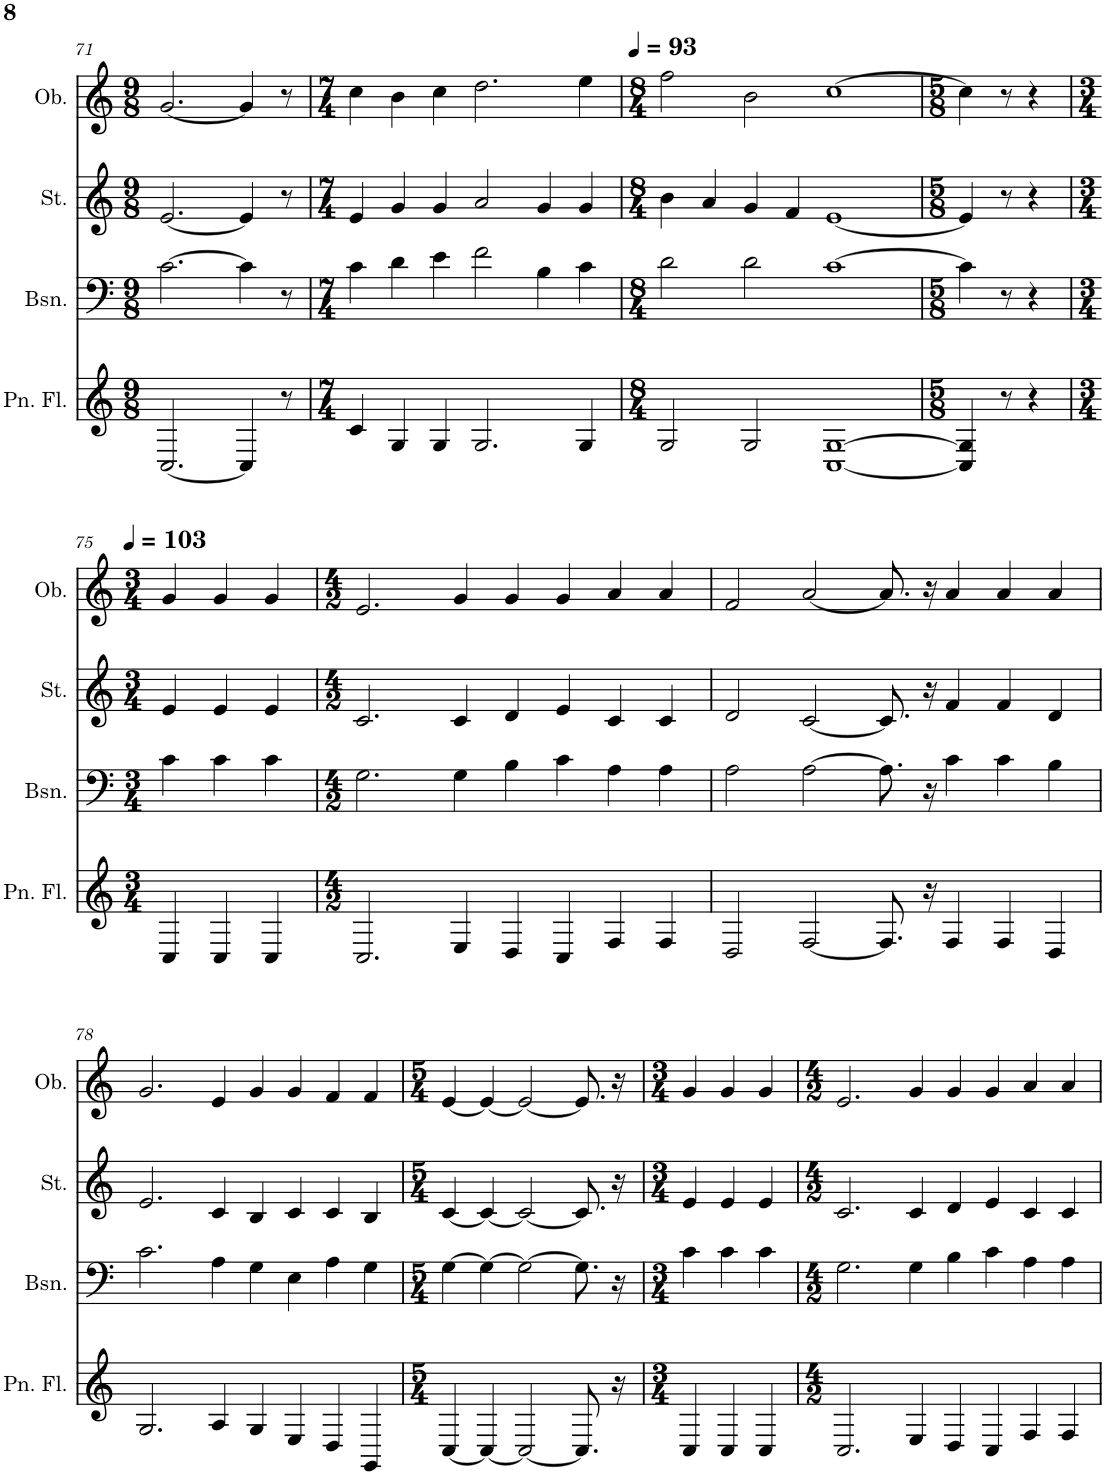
**kern	**kern	**kern	**kern
*part4	*part3	*part2	*part1
*staff4	*staff3	*staff2	*staff1
*I"Pan Flute	*I"Bassoon	*I"Strings	*I"Oboe
*I'Pn. Fl.	*I'Bsn.	*I'St.	*I'Ob.
!!LO:PB:g=z
*clefG2	*clefF4	*clefG2	*clefG2
*k[]	*k[]	*k[]	*k[]
*M9/8	*M9/8	*M9/8	*M9/8
=71	=71	=71	=71
[2.C/	[2.c\	[2.e/	[2.g/
4C/]	4c\]	4e/]	4g/]
8r	8r	8r	8r
=72	=72	=72	=72
*M7/4	*M7/4	*M7/4	*M7/4
4c/	4c\	4e/	4cc\
4G/	4d\	4g/	4b\
4G/	4e\	4g/	4cc\
2.G/	2f\	2a/	2.dd\
.	4B\	4g/	.
4G/	4c\	4g/	4ee\
=73	=73	=73	=73
*M8/4	*M8/4	*M8/4	*M8/4
*	*	*	*MM93
2G/	2d\	4b\	2ff\
.	.	4a/	.
2G/	2d\	4g/	2b\
.	.	4f/	.
[1C [1G	[1c	[1e	[1cc
=74	=74	=74	=74
*M5/8	*M5/8	*M5/8	*M5/8
4C/] 4G/]	4c\]	4e/]	4cc\]
8r	8r	8r	8r
4r	4r	4r	4r
!!LO:LB:g=z
=75	=75	=75	=75
*M3/4	*M3/4	*M3/4	*M3/4
*	*	*	*MM103
4C/	4c\	4e/	4g/
4C/	4c\	4e/	4g/
4C/	4c\	4e/	4g/
=76	=76	=76	=76
*M4/2	*M4/2	*M4/2	*M4/2
2.C/	2.G\	2.c/	2.e/
4E/	4G\	4c/	4g/
4D/	4B\	4d/	4g/
4C/	4c\	4e/	4g/
4F/	4A\	4c/	4a/
4F/	4A\	4c/	4a/
=77	=77	=77	=77
2D/	2A\	2d/	2f/
[2F/	[2A\	[2c/	[2a/
8.F/]	8.A\]	8.c/]	8.a/]
16r	16r	16r	16r
4F/	4c\	4f/	4a/
4F/	4c\	4f/	4a/
4D/	4B\	4d/	4a/
!!LO:LB:g=z
=78	=78	=78	=78
2.G/	2.c\	2.e/	2.g/
4A/	4A\	4c/	4e/
4G/	4G\	4B/	4g/
4E/	4E\	4c/	4g/
4D/	4A\	4c/	4f/
4GG/	4G\	4B/	4f/
=79	=79	=79	=79
*M5/4	*M5/4	*M5/4	*M5/4
[4C/	[4G\	[4c/	[4e/
4C/_	4G\_	4c/_	4e/_
2C/_	2G\_	2c/_	2e/_
8.C/]	8.G\]	8.c/]	8.e/]
16r	16r	16r	16r
=80	=80	=80	=80
*M3/4	*M3/4	*M3/4	*M3/4
4C/	4c\	4e/	4g/
4C/	4c\	4e/	4g/
4C/	4c\	4e/	4g/
=81	=81	=81	=81
*M4/2	*M4/2	*M4/2	*M4/2
2.C/	2.G\	2.c/	2.e/
4E/	4G\	4c/	4g/
4D/	4B\	4d/	4g/
4C/	4c\	4e/	4g/
4F/	4A\	4c/	4a/
4F/	4A\	4c/	4a/
=	=	=	=
*-	*-	*-	*-
